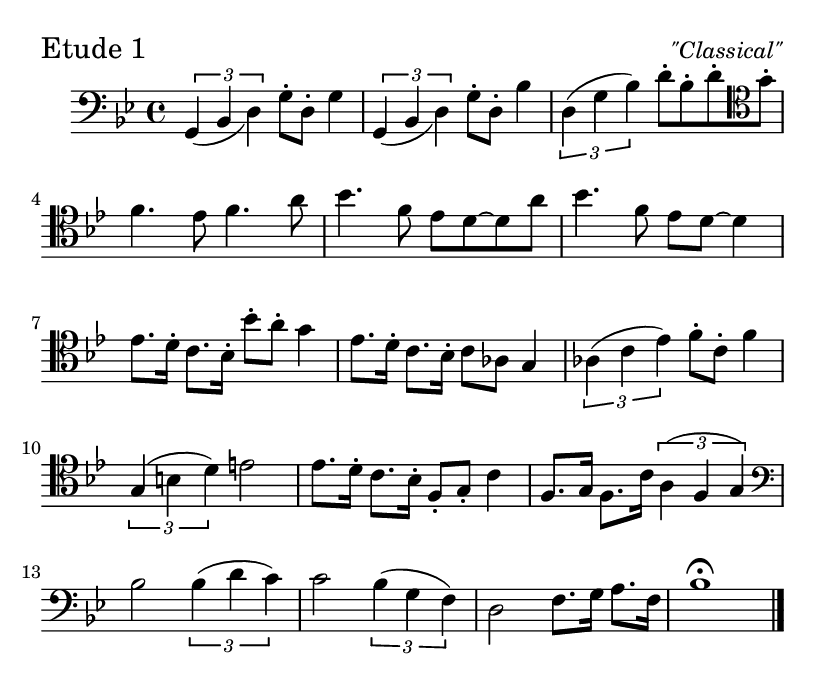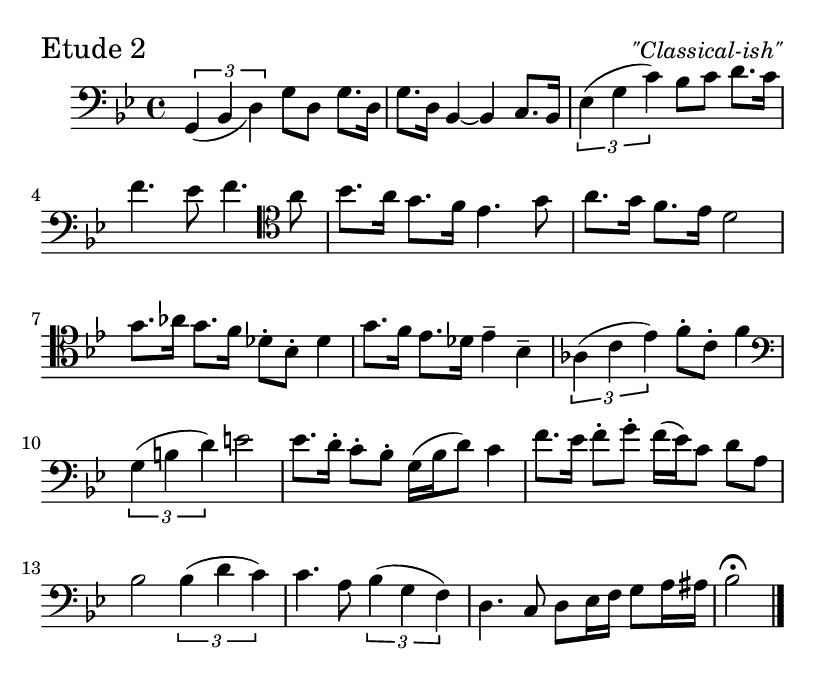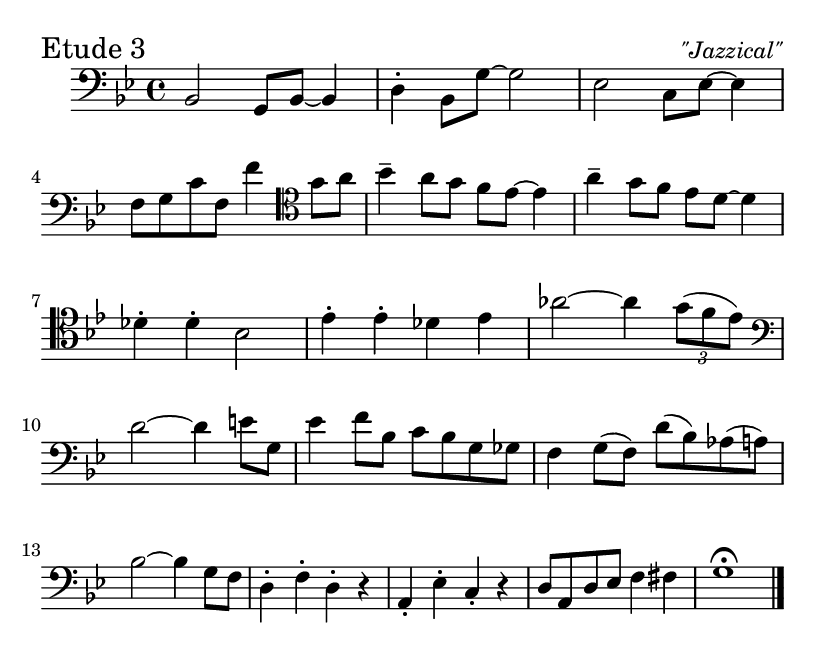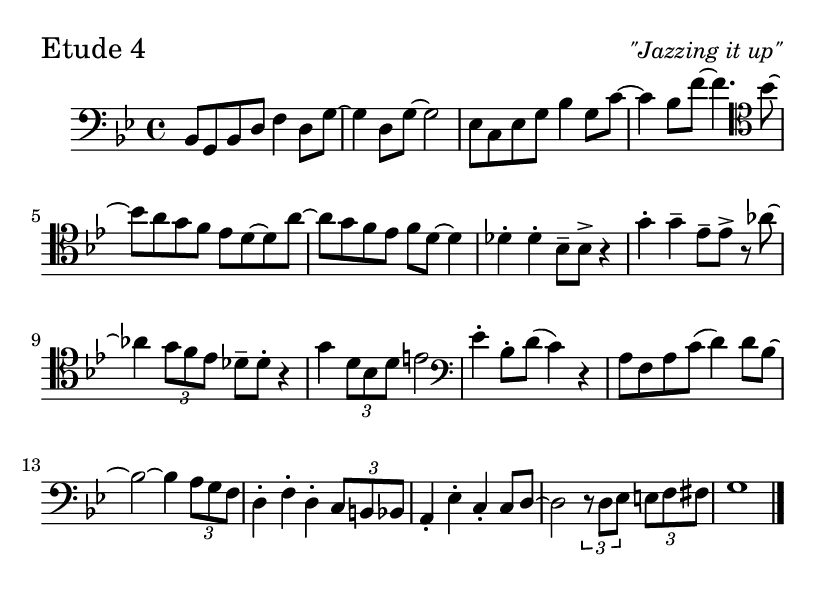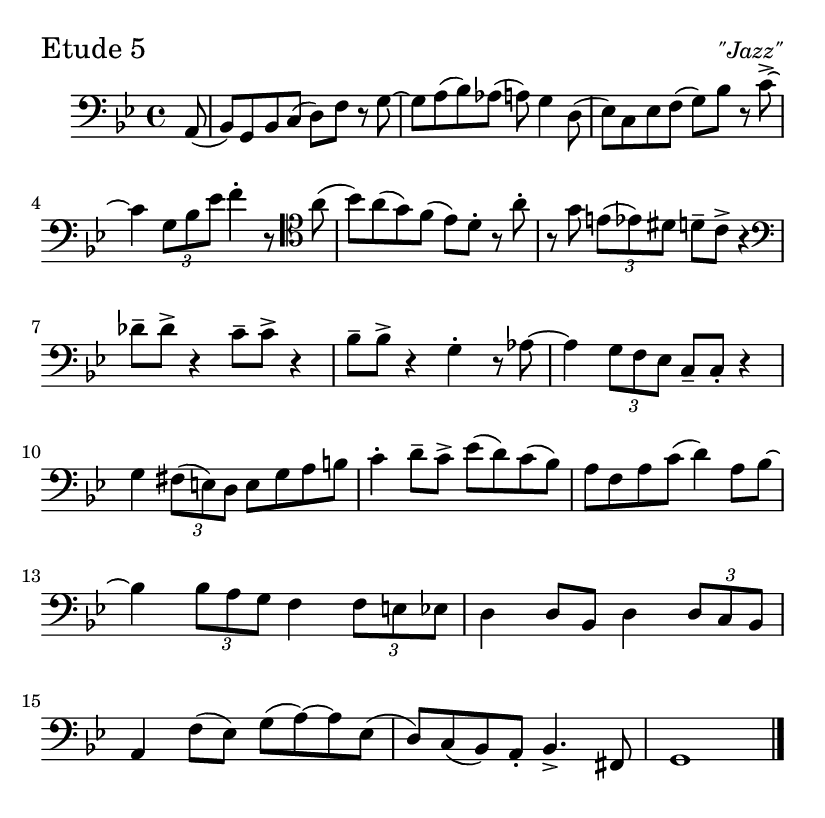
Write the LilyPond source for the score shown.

\header {
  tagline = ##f
}

\paper {
  #(set-paper-size "half letter")
  #(define top-margin (* 0.75 in))
  %horizontal-shift = 6\mm
  max-systems-per-page = 6
  print-page-number = ##f
}
\layout {
  indent = 0.5\cm
  \context {
    \StaffGroup
    \override StaffGrouper.staff-staff-spacing.basic-distance = #4
  }
}

\bookpart {
  \header {
   piece = \markup { \fontsize #2 "Etude 1" }
   opus = \markup { \italic "\"Classical\"" }
  }
\score {
  \relative c' {
  %Notes for Etude 1
  \clef bass
  \key bes \major
  \slurDown
    \tuplet 3/2{g,4 (bes d)} g8\staccato d8\staccato g4 | \tuplet 3/2{g,4 (bes d)} g8\staccato d8\staccato bes'4 |
    \slurUp
    \tuplet 3/2{d,4 (g bes)} d8\staccato bes\staccato d\staccato \clef tenor  g\staccato |
    \break
    f4. ees8 f4. a8|
    bes4. f8 ees d8~d8 a'8 | bes4. f8 ees8 d8~d4 | 
    \break
    ees8. d16\staccato c8. bes16\staccato bes'8\staccato a\staccato g4 |
    ees8. d16\staccato c8. bes16\staccato c8 aes8 g4 |
    \tuplet 3/2{aes4 (c ees)} f8\staccato c\staccato f4|
    \break
    \tuplet 3/2{g,4 (b d)} e2 | ees8. d16\staccato c8. bes16\staccato f8\staccato g\staccato c4 |
    f,8. g16 f8. c'16 \tuplet 3/2{a4 (f g)} | 
    \break
    \clef bass bes2 \tuplet 3/2{bes4 (d c)} |
    c2 \tuplet 3/2{bes4 (g f)} |d2 f8. g16 a8. f16 | bes1\fermata \bar "|."
  }

  %\layout {}
  %\midi {}
}
}

\bookpart {
  \header {
   piece = \markup { \fontsize #2 "Etude 2" }
   opus = \markup { \italic "\"Classical-ish\"" }
  }
\score {
  \relative c {
  %Etude 2
  \clef bass
  \key bes \major
  \slurDown
  \tuplet 3/2{g4 (bes d)} g8 d8 g8. d16| g8. d16 bes4~bes4 c8. bes16 | 
  \slurUp
  \tuplet 3/2{ees4 (g c)} bes8 c8 d8. c16|
  \break
   f4. ees8 f4. \clef tenor a8 |
   bes8. a16 g8. f16 ees4. g8 | a8. g16 f8. ees16 d2 |
   \break
   g8. aes16 g8. f16 des8\staccato bes\staccato des4 | g8. f16 ees8. des16 ees4\tenuto bes\tenuto |
   
   \tuplet 3/2{aes4 (c ees)} f8\staccato c8\staccato f4 |
   \break
    \clef bass \tuplet 3/2{g,4 (b d)} e2 |
   ees8. d16\staccato c8\staccato bes\staccato g16 (bes16 d8) c4 | f8. ees16 f8\staccato g\staccato f16 (ees16) c8 d8 a8 |
   \break
   bes2 \tuplet 3/2{bes4 (d c)} | c4. a8 \tuplet 3/2{bes4 (g f)} d4. c8d8 ees16 f16 g8 a16 ais16 |
   bes2\fermata \bar "|."


  }

  \layout {}
  \midi {}
}
}

\bookpart {
  \header {
   piece = \markup { \fontsize #2 "Etude 3" }
   opus = \markup { \italic "\"Jazzical\"" }
  }
\score {
  \relative c {
  %Etude 4
  \clef bass
  \key bes \major
  bes2 g8 bes8~bes4 | d4\staccato bes8 g'8~g2 | ees2 c8 ees8~ees4 |
  \break
  f8 g8 c8 f,8 f'4 \clef tenor g8 a8 |
  bes4\tenuto a8 g8 f8 ees8~ees4 | a4\tenuto g8 f8 ees8 d8~d4 | 
  \break
  des4\staccato des4\staccato bes2 | ees4\staccato ees4\staccato des4  ees4 |
  aes2~aes4 \tuplet 3/2 {g8 (f8 ees)} |
  \break
   \clef bass d2~d4 e8 g,8 |
  ees'4 f8 bes,8 c8 bes8 g8 ges8 | f4 g8 (f8) d'8 (bes) aes (a) |
  \break
  bes2~bes4 g8 f8 | d4\staccato f\staccato  d4\staccato r4 | a4\staccato ees'\staccato c\staccato  r4 |
  d8 a8 d8 ees8 f4 fis4 |
  g1\fermata \bar "|."


  }

  \layout {}
  \midi {}
}
}


\bookpart {
  \header {
   piece = \markup { \fontsize #2 "Etude 4" }
   opus = \markup { \italic "\"Jazzing it up\"" }
  }
\score {
  \relative c' {
  %Etude 4
  \clef bass
  \key bes \major
  bes,8 g8 bes8 d8 f4 d8 g~|g4 d8 g8~g2 | ees8 c8 ees g8 bes4 g8 c8~| c4 bes8 f'8~f4. \clef tenor bes8~|
  \break
  bes8 a8 g f ees d8~d8 a'8~|a8 g8 f8 ees8 f8 d8~d4 |
   des4\staccato des4\staccato bes8\tenuto bes8\accent r4 | g'4\staccato g4\tenuto ees8\tenuto ees\accent r8 aes8~|
   \break
   aes4 \tuplet 3/2{g8 f ees} des8\tenuto des8\staccato r4 | g4 \tuplet 3/2{d8 bes d} e2 |
   \clef bass ees4\staccato bes8\staccato d8 (c4) r4 | a8 f8 a8 c8 (d4) d8 bes~ |
   \break
   bes2~bes4 \tuplet 3/2{a8 g8 f8} |d4\staccato f4\staccato d4\staccato \tuplet 3/2{c8 b bes} |
   a4\staccato ees'\staccato c4\staccato c8 d8~| d2 \tuplet 3/2{r8 d8 ees8} \tuplet 3/2{e8 f fis} |
   g1 \bar "|."
   

    }

  %\layout {}
  %\midi {}
}
}


\bookpart {
  \header {
   piece = \markup { \fontsize #2 "Etude 5" }
   opus = \markup { \italic "\"Jazz\"" }
  }
\score {
  \relative c {
  %Etude 5
  \clef bass
  \key bes \major
    \partial 8 (a8 bes8) g bes c (d) f r8 g8~|g8 a8 (bes) aes (a) g4 d8 (ees8) c ees8 f8 (g8) bes8 r8 c8\accent~|
    \break
    c4 \tuplet 3/2 {g8 bes ees} f4\staccato r8 
    \clef tenor
    a8
    (bes8) a8 (g8) f8 (ees) d8\staccato r8 a'\staccato | r8 g \tuplet 3/2{e8 (ees8) dis} d8\tenuto c8\accent r4 |
    \break
    \clef bass des8\tenuto des8\accent r4  c8\tenuto c8\accent r4 | 
    bes8\tenuto bes8\accent r4 g4\staccato r8 aes8~| aes4 \tuplet 3/2 {g8 f8 ees} c8\tenuto c8\staccato r4 |
    \break
    g'4 \tuplet 3/2 {fis8 (e) d} e8 g8 a8 b8 | c4\staccato d8\tenuto c8\accent ees8 (d8) c8 (bes8) |
    a8 f8 a8 c8 (d4) a8 bes8~|
    \break
    bes4 \tuplet 3/2{bes8 a8 g8} f4 \tuplet 3/2{f8 e ees} |
    d4 d8 bes8 d4 \tuplet 3/2{d8 c8 bes8} |
    \break
    a4 f'8 (ees8) g (a)~a8 ees (d8) c8 (bes8) a\staccato bes4.\accent fis8 
    g1 \bar "|."

    }

  %\layout {}
  %\midi {}
}
}